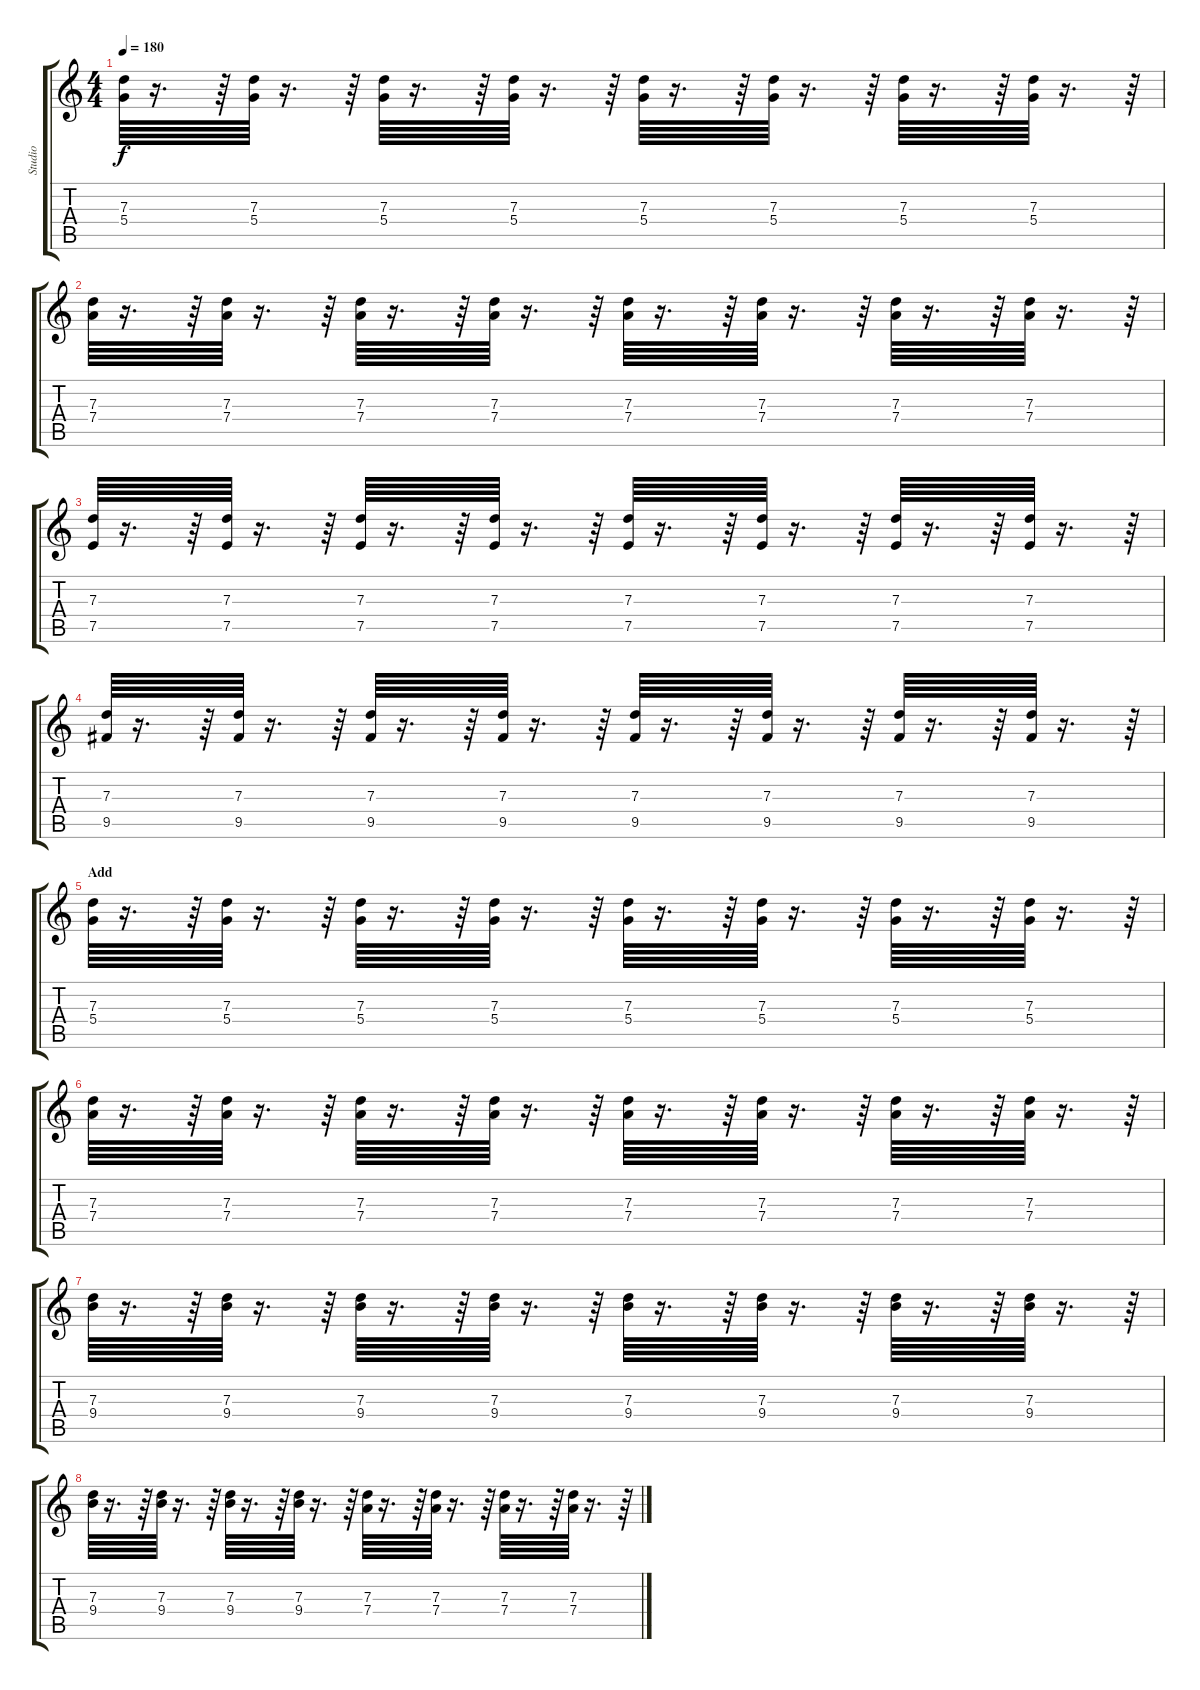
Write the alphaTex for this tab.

\track ("Studio" "Studio") {instrument acousticguitarsteel}
\staff {score tabs}
\tuning (E4 B3 G3 D3 A2 E2) {hide}
\ts (4 4)
\tempo 180
\clef g2
\ks c
(7.3 5.4).64{dy f} r.16{d} r.64 (7.3 5.4).64 r.16{d} r.64 (7.3 5.4).64 r.16{d} r.64 (7.3 5.4).64 r.16{d} r.64 (7.3 5.4).64 r.16{d} r.64 (7.3 5.4).64 r.16{d} r.64 (7.3 5.4).64 r.16{d} r.64 (7.3 5.4).64 r.16{d} r.64 |
(7.3 7.4).64 r.16{d} r.64 (7.3 7.4).64 r.16{d} r.64 (7.3 7.4).64 r.16{d} r.64 (7.3 7.4).64 r.16{d} r.64 (7.3 7.4).64 r.16{d} r.64 (7.3 7.4).64 r.16{d} r.64 (7.3 7.4).64 r.16{d} r.64 (7.3 7.4).64 r.16{d} r.64 |
(7.3 7.5).64 r.16{d} r.64 (7.3 7.5).64 r.16{d} r.64 (7.3 7.5).64 r.16{d} r.64 (7.3 7.5).64 r.16{d} r.64 (7.3 7.5).64 r.16{d} r.64 (7.3 7.5).64 r.16{d} r.64 (7.3 7.5).64 r.16{d} r.64 (7.3 7.5).64 r.16{d} r.64 |
(7.3 9.5).64 r.16{d} r.64 (7.3 9.5).64 r.16{d} r.64 (7.3 9.5).64 r.16{d} r.64 (7.3 9.5).64 r.16{d} r.64 (7.3 9.5).64 r.16{d} r.64 (7.3 9.5).64 r.16{d} r.64 (7.3 9.5).64 r.16{d} r.64 (7.3 9.5).64 r.16{d} r.64 |
\section ("" "Add")
(7.3 5.4).64 r.16{d} r.64 (7.3 5.4).64 r.16{d} r.64 (7.3 5.4).64 r.16{d} r.64 (7.3 5.4).64 r.16{d} r.64 (7.3 5.4).64 r.16{d} r.64 (7.3 5.4).64 r.16{d} r.64 (7.3 5.4).64 r.16{d} r.64 (7.3 5.4).64 r.16{d} r.64 |
(7.3 7.4).64 r.16{d} r.64 (7.3 7.4).64 r.16{d} r.64 (7.3 7.4).64 r.16{d} r.64 (7.3 7.4).64 r.16{d} r.64 (7.3 7.4).64 r.16{d} r.64 (7.3 7.4).64 r.16{d} r.64 (7.3 7.4).64 r.16{d} r.64 (7.3 7.4).64 r.16{d} r.64 |
(7.3 9.4).64 r.16{d} r.64 (7.3 9.4).64 r.16{d} r.64 (7.3 9.4).64 r.16{d} r.64 (7.3 9.4).64 r.16{d} r.64 (7.3 9.4).64 r.16{d} r.64 (7.3 9.4).64 r.16{d} r.64 (7.3 9.4).64 r.16{d} r.64 (7.3 9.4).64 r.16{d} r.64 |
(7.3 9.4).64 r.16{d} r.64 (7.3 9.4).64 r.16{d} r.64 (7.3 9.4).64 r.16{d} r.64 (7.3 9.4).64 r.16{d} r.64 (7.3 7.4).64 r.16{d} r.64 (7.3 7.4).64 r.16{d} r.64 (7.3 7.4).64 r.16{d} r.64 (7.3 7.4).64 r.16{d} r.64
